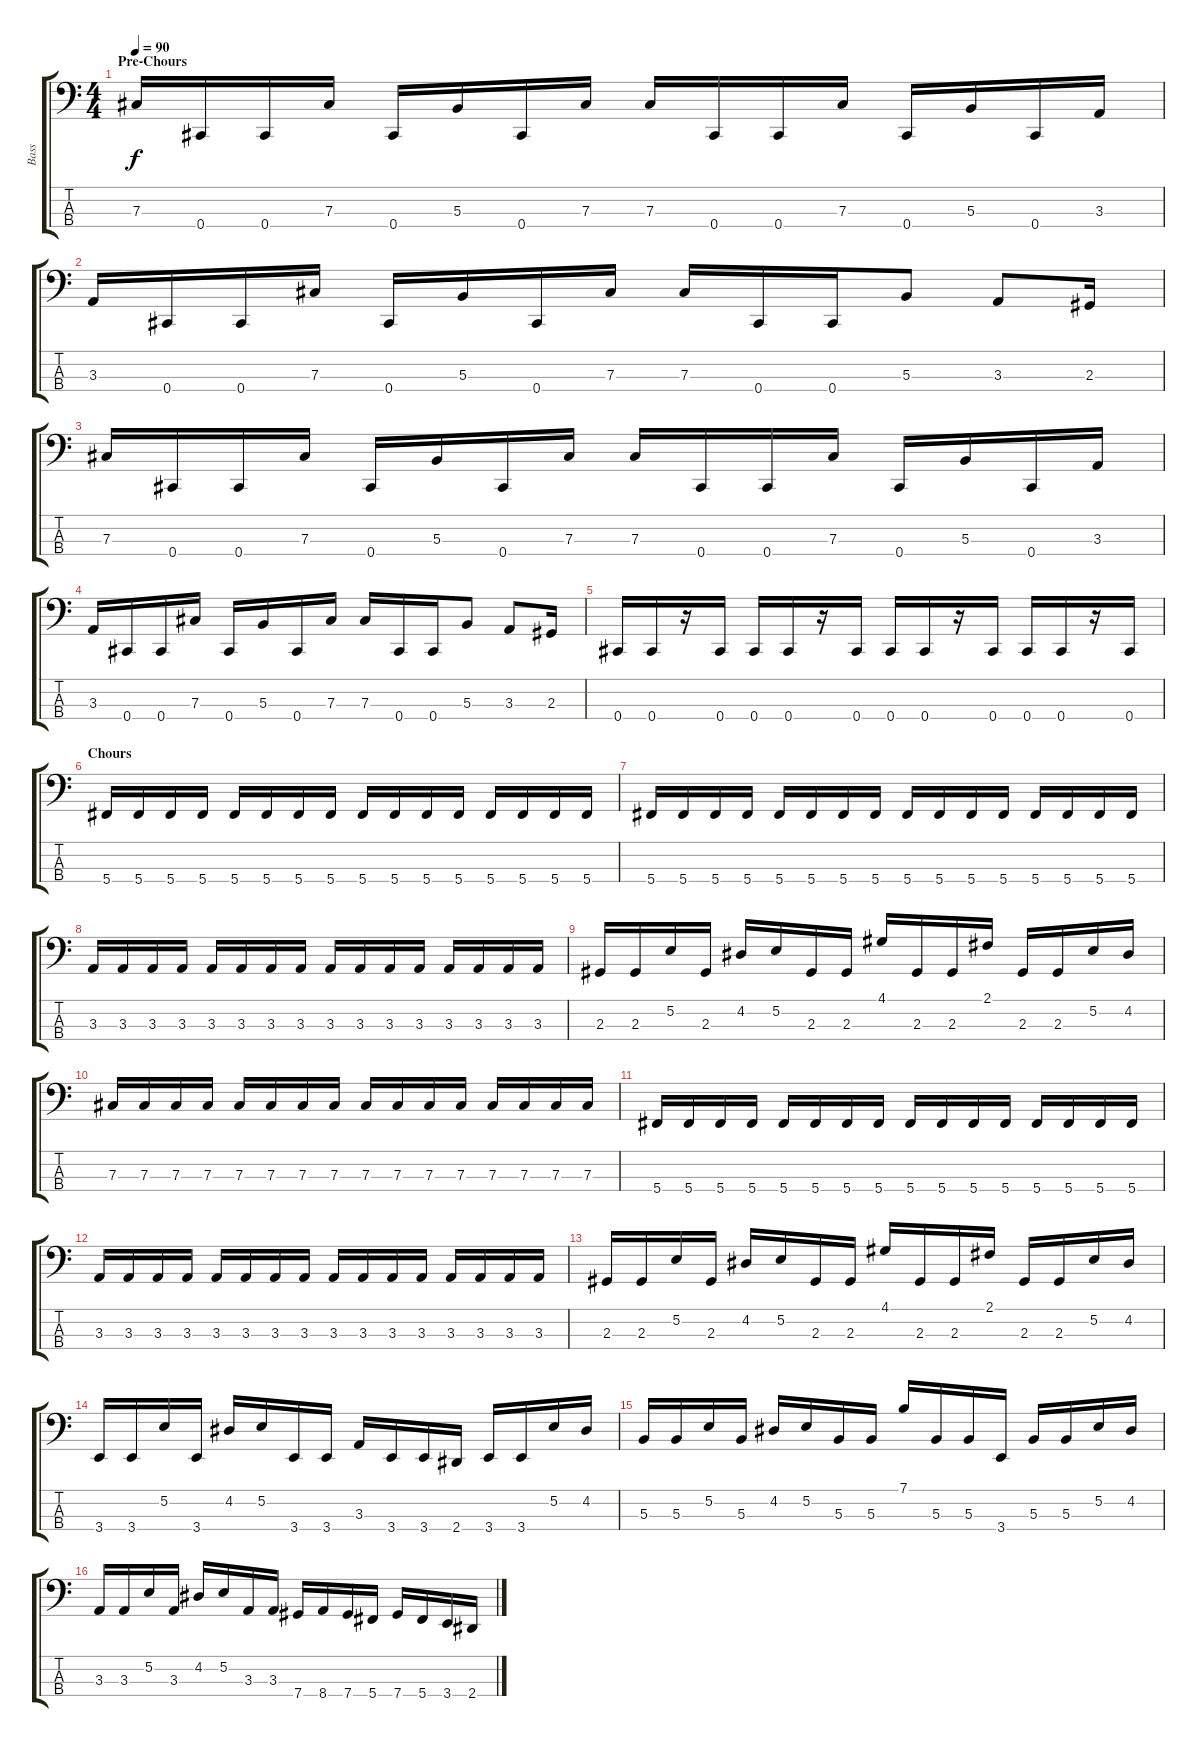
\track ("Bass" "Bass") {instrument electricbasspick}
\staff {score tabs}
\tuning (E2 B1 Gb1 Db1) {hide}
\ts (4 4)
\section ("" "Pre-Chours")
\tempo 90
\clef f4
\ks c
7.3.16{dy f} 0.4.16 0.4.16 7.3.16 0.4.16 5.3.16 0.4.16 7.3.16 7.3.16 0.4.16 0.4.16 7.3.16 0.4.16 5.3.16 0.4.16 3.3.16 |
3.3.16 0.4.16 0.4.16 7.3.16 0.4.16 5.3.16 0.4.16 7.3.16 7.3.16 0.4.16 0.4.16 5.3.8 3.3.8 2.3.16 |
7.3.16 0.4.16 0.4.16 7.3.16 0.4.16 5.3.16 0.4.16 7.3.16 7.3.16 0.4.16 0.4.16 7.3.16 0.4.16 5.3.16 0.4.16 3.3.16 |
3.3.16 0.4.16 0.4.16 7.3.16 0.4.16 5.3.16 0.4.16 7.3.16 7.3.16 0.4.16 0.4.16 5.3.8 3.3.8 2.3.16 |
0.4.16 0.4.16 r.16 0.4.16 0.4.16 0.4.16 r.16 0.4.16 0.4.16 0.4.16 r.16 0.4.16 0.4.16 0.4.16 r.16 0.4.16 |
\section ("" "Chours")
5.4.16 5.4.16 5.4.16 5.4.16 5.4.16 5.4.16 5.4.16 5.4.16 5.4.16 5.4.16 5.4.16 5.4.16 5.4.16 5.4.16 5.4.16 5.4.16 |
5.4.16 5.4.16 5.4.16 5.4.16 5.4.16 5.4.16 5.4.16 5.4.16 5.4.16 5.4.16 5.4.16 5.4.16 5.4.16 5.4.16 5.4.16 5.4.16 |
3.3.16 3.3.16 3.3.16 3.3.16 3.3.16 3.3.16 3.3.16 3.3.16 3.3.16 3.3.16 3.3.16 3.3.16 3.3.16 3.3.16 3.3.16 3.3.16 |
2.3.16 2.3.16 5.2.16 2.3.16 4.2.16 5.2.16 2.3.16 2.3.16 4.1.16 2.3.16 2.3.16 2.1.16 2.3.16 2.3.16 5.2.16 4.2.16 |
7.3.16 7.3.16 7.3.16 7.3.16 7.3.16 7.3.16 7.3.16 7.3.16 7.3.16 7.3.16 7.3.16 7.3.16 7.3.16 7.3.16 7.3.16 7.3.16 |
5.4.16 5.4.16 5.4.16 5.4.16 5.4.16 5.4.16 5.4.16 5.4.16 5.4.16 5.4.16 5.4.16 5.4.16 5.4.16 5.4.16 5.4.16 5.4.16 |
3.3.16 3.3.16 3.3.16 3.3.16 3.3.16 3.3.16 3.3.16 3.3.16 3.3.16 3.3.16 3.3.16 3.3.16 3.3.16 3.3.16 3.3.16 3.3.16 |
2.3.16 2.3.16 5.2.16 2.3.16 4.2.16 5.2.16 2.3.16 2.3.16 4.1.16 2.3.16 2.3.16 2.1.16 2.3.16 2.3.16 5.2.16 4.2.16 |
3.4.16 3.4.16 5.2.16 3.4.16 4.2.16 5.2.16 3.4.16 3.4.16 3.3.16 3.4.16 3.4.16 2.4.16 3.4.16 3.4.16 5.2.16 4.2.16 |
5.3.16 5.3.16 5.2.16 5.3.16 4.2.16 5.2.16 5.3.16 5.3.16 7.1.16 5.3.16 5.3.16 3.4.16 5.3.16 5.3.16 5.2.16 4.2.16 |
3.3.16 3.3.16 5.2.16 3.3.16 4.2.16 5.2.16 3.3.16 3.3.16 7.4.16 8.4.16 7.4.16 5.4.16 7.4.16 5.4.16 3.4.16 2.4.16
